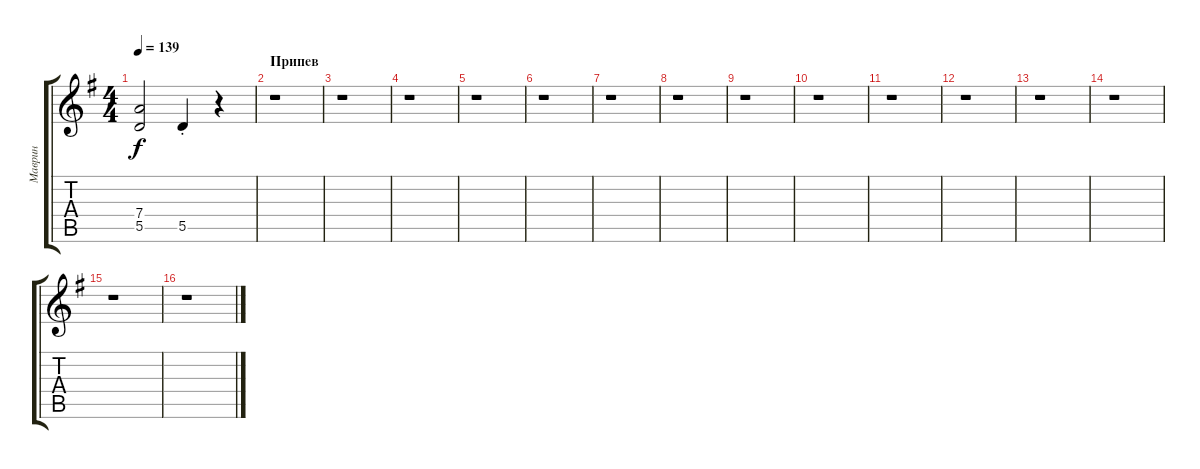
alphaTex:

\track ("Маврин" "Маврин") {instrument distortionguitar}
\staff {score tabs}
\tuning (E4 B3 G3 D3 A2 E2) {hide}
\ts (4 4)
\tempo 139
\clef g2
\ks eminor
(7.4 5.5).2{dy f} 5.5{st}.4 r.4 |
\section ("" "Припев")
r.1 |
r.1 |
r.1 |
r.1 |
r.1 |
r.1 |
r.1 |
r.1 |
r.1 |
r.1 |
r.1 |
r.1 |
r.1 |
r.1 |
r.1
